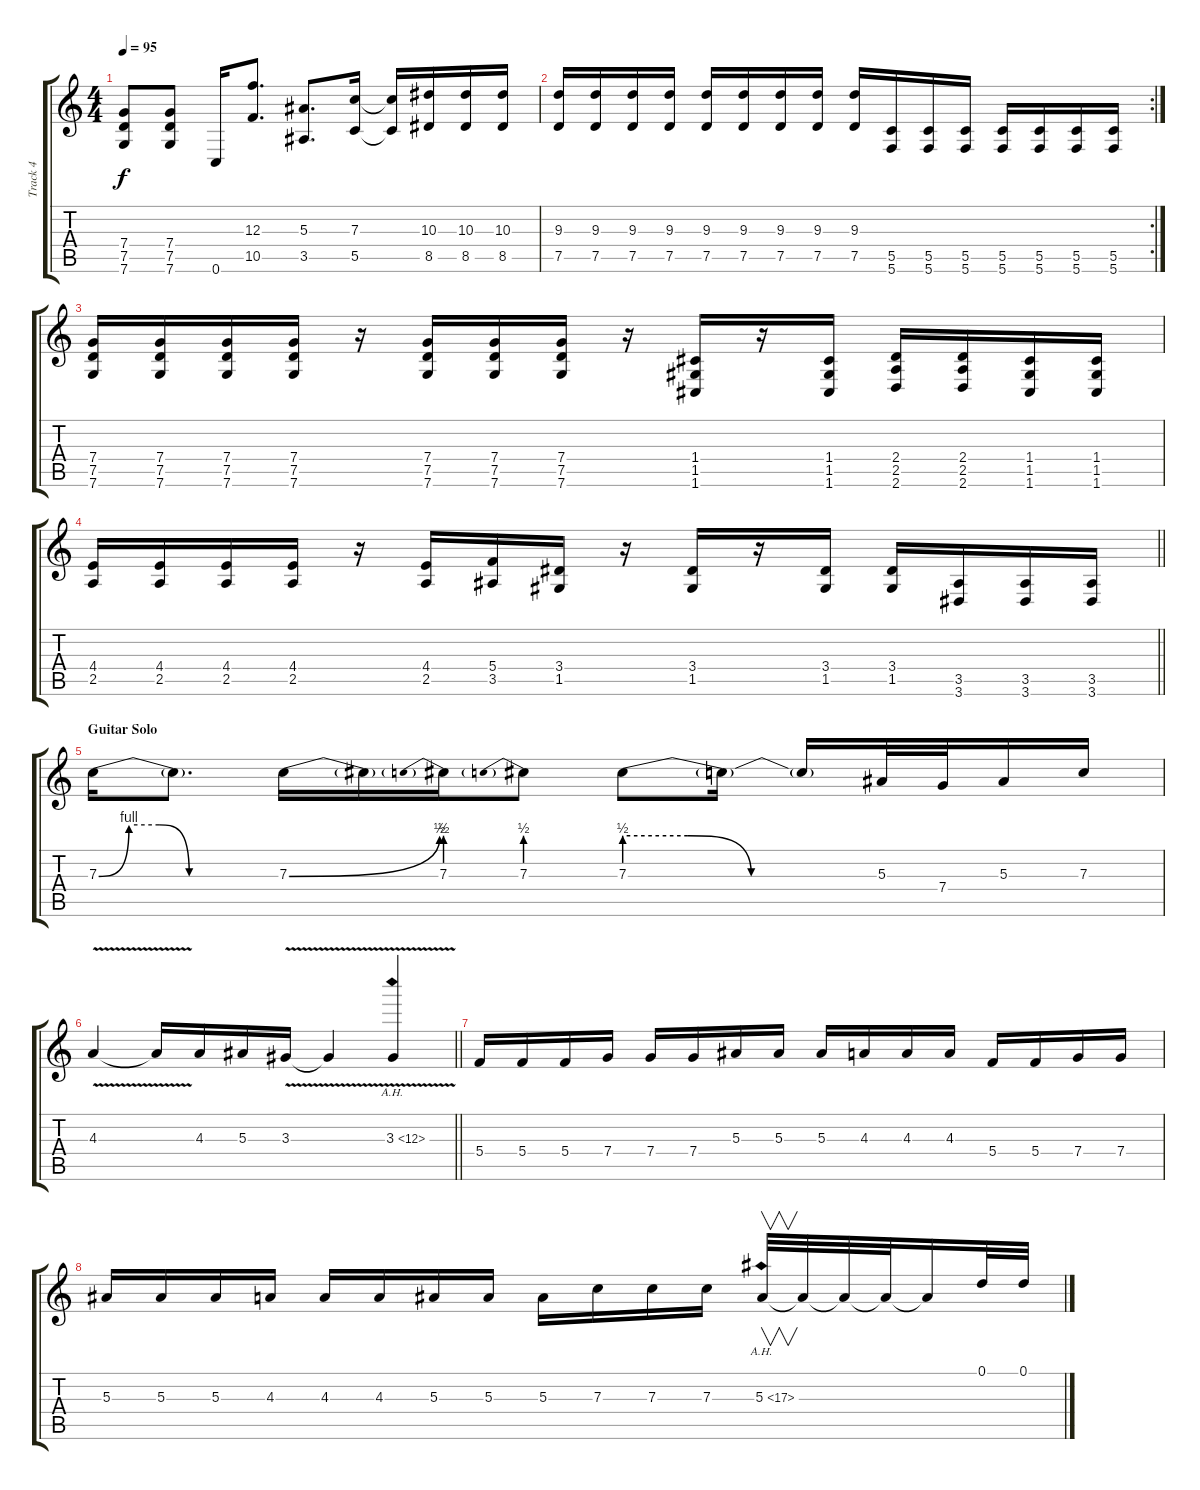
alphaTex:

\track ("Track 4" "Track 4") {instrument distortionguitar}
\staff {score tabs}
\tuning (D4 A3 F3 C3 G2 C2) {hide}
\ts (4 4)
\tempo 95
\clef g2
\ks c
(7.4 7.5 7.6).8{dy f} (7.4 7.5 7.6).8 0.6.16 (12.3 10.5).8{d} (5.3 3.5).8{d} (7.3 5.5).16 (7.3{t} 5.5{t}).16 (10.3 8.5).16 (10.3 8.5).16 (10.3 8.5).16 |
\rc 2
(9.3 7.5).16 (9.3 7.5).16 (9.3 7.5).16 (9.3 7.5).16 (9.3 7.5).16 (9.3 7.5).16 (9.3 7.5).16 (9.3 7.5).16 (9.3 7.5).16 (5.5 5.6).16 (5.5 5.6).16 (5.5 5.6).16 (5.5 5.6).16 (5.5 5.6).16 (5.5 5.6).16 (5.5 5.6).16 |
(7.4 7.5 7.6).16{balance 2} (7.4 7.5 7.6).16 (7.4 7.5 7.6).16 (7.4 7.5 7.6).16 r.16 (7.4 7.5 7.6).16 (7.4 7.5 7.6).16 (7.4 7.5 7.6).16 r.16 (1.4 1.5 1.6).16 r.16 (1.4 1.5 1.6).16 (2.4 2.5 2.6).16 (2.4 2.5 2.6).16 (1.4 1.5 1.6).16 (1.4 1.5 1.6).16 |
\barLineRight lightlight
(4.4 2.5).16 (4.4 2.5).16 (4.4 2.5).16 (4.4 2.5).16 r.16 (4.4 2.5).16 (5.4 3.5).16 (3.4 1.5).16 r.16 (3.4 1.5).16 r.16 (3.4 1.5).16 (3.4 1.5).16 (3.5 3.6).16 (3.5 3.6).16 (3.5 3.6).16 |
\section ("" "Guitar Solo")
7.3{be (custom 0 0 10 4 20 4 30 0 60 0)}.16 7.3{t}.8{d} 7.3{be (bend 0 0 60 2)}.16 7.3{t}.16 7.3{be (prebend 0 2 60 2)}.16 7.3{be (prebend 0 2 60 2)}.8 7.3{be (custom 0 2 15 2 30 0 60 0)}.8 7.3{t}.16 7.3{t}.16 5.3.32 7.4.32 5.3.16 7.3.16 |
\barLineRight lightlight
4.3{v}.4 4.3{t}.16 4.3.16 5.3.16 3.3{v}.16 3.3{t}.4 3.3{ah 9 v}.4 |
5.4.16 5.4.16 5.4.16 7.4.16 7.4.16 7.4.16 5.3.16 5.3.16 5.3.16 4.3.16 4.3.16 4.3.16 5.4.16 5.4.16 7.4.16 7.4.16 |
5.3.16 5.3.16 5.3.16 4.3.16 4.3.16 4.3.16 5.3.16 5.3.16 5.3.16 7.3.16 7.3.16 7.3.16 5.3{ah 12}.32{v} 5.3{t}.32 5.3{t}.32 5.3{t}.32 5.3{t}.16 0.1.32 0.1.32
